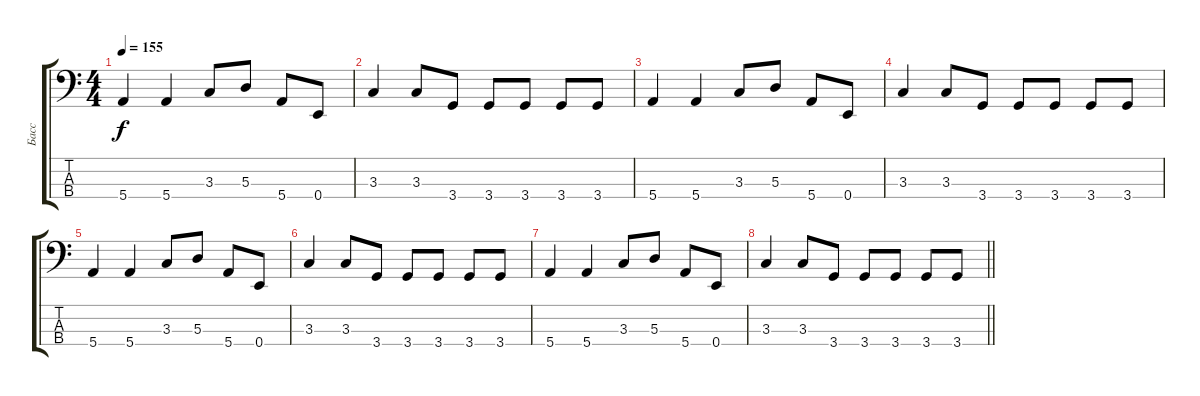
\track ("Басс" "Басс") {instrument electricbassfinger}
\staff {score tabs}
\tuning (G2 D2 A1 E1) {hide}
\ts (4 4)
\tempo 155
\clef f4
\ks c
5.4.4{dy f} 5.4.4 3.3.8 5.3.8 5.4.8 0.4.8 |
3.3.4 3.3.8 3.4.8 3.4.8 3.4.8 3.4.8 3.4.8 |
5.4.4 5.4.4 3.3.8 5.3.8 5.4.8 0.4.8 |
3.3.4 3.3.8 3.4.8 3.4.8 3.4.8 3.4.8 3.4.8 |
5.4.4 5.4.4 3.3.8 5.3.8 5.4.8 0.4.8 |
3.3.4 3.3.8 3.4.8 3.4.8 3.4.8 3.4.8 3.4.8 |
5.4.4 5.4.4 3.3.8 5.3.8 5.4.8 0.4.8 |
\barLineRight lightlight
3.3.4 3.3.8 3.4.8 3.4.8 3.4.8 3.4.8 3.4.8
